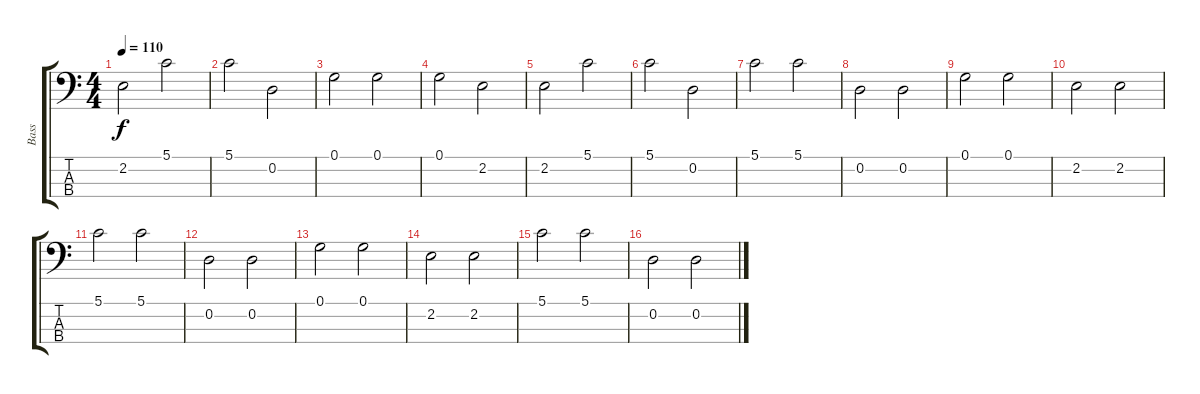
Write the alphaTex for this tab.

\track ("Bass" "Bass") {instrument acousticbass}
\staff {score tabs}
\tuning (G2 D2 A1 E1) {hide}
\ts (4 4)
\tempo 110
\clef f4
\ks c
2.2.2{dy f} 5.1.2 |
5.1.2 0.2.2 |
0.1.2 0.1.2 |
0.1.2 2.2.2 |
2.2.2 5.1.2 |
5.1.2 0.2.2 |
5.1.2 5.1.2 |
0.2.2 0.2.2 |
0.1.2 0.1.2 |
2.2.2 2.2.2 |
5.1.2 5.1.2 |
0.2.2 0.2.2 |
0.1.2 0.1.2 |
2.2.2 2.2.2 |
5.1.2 5.1.2 |
0.2.2 0.2.2
